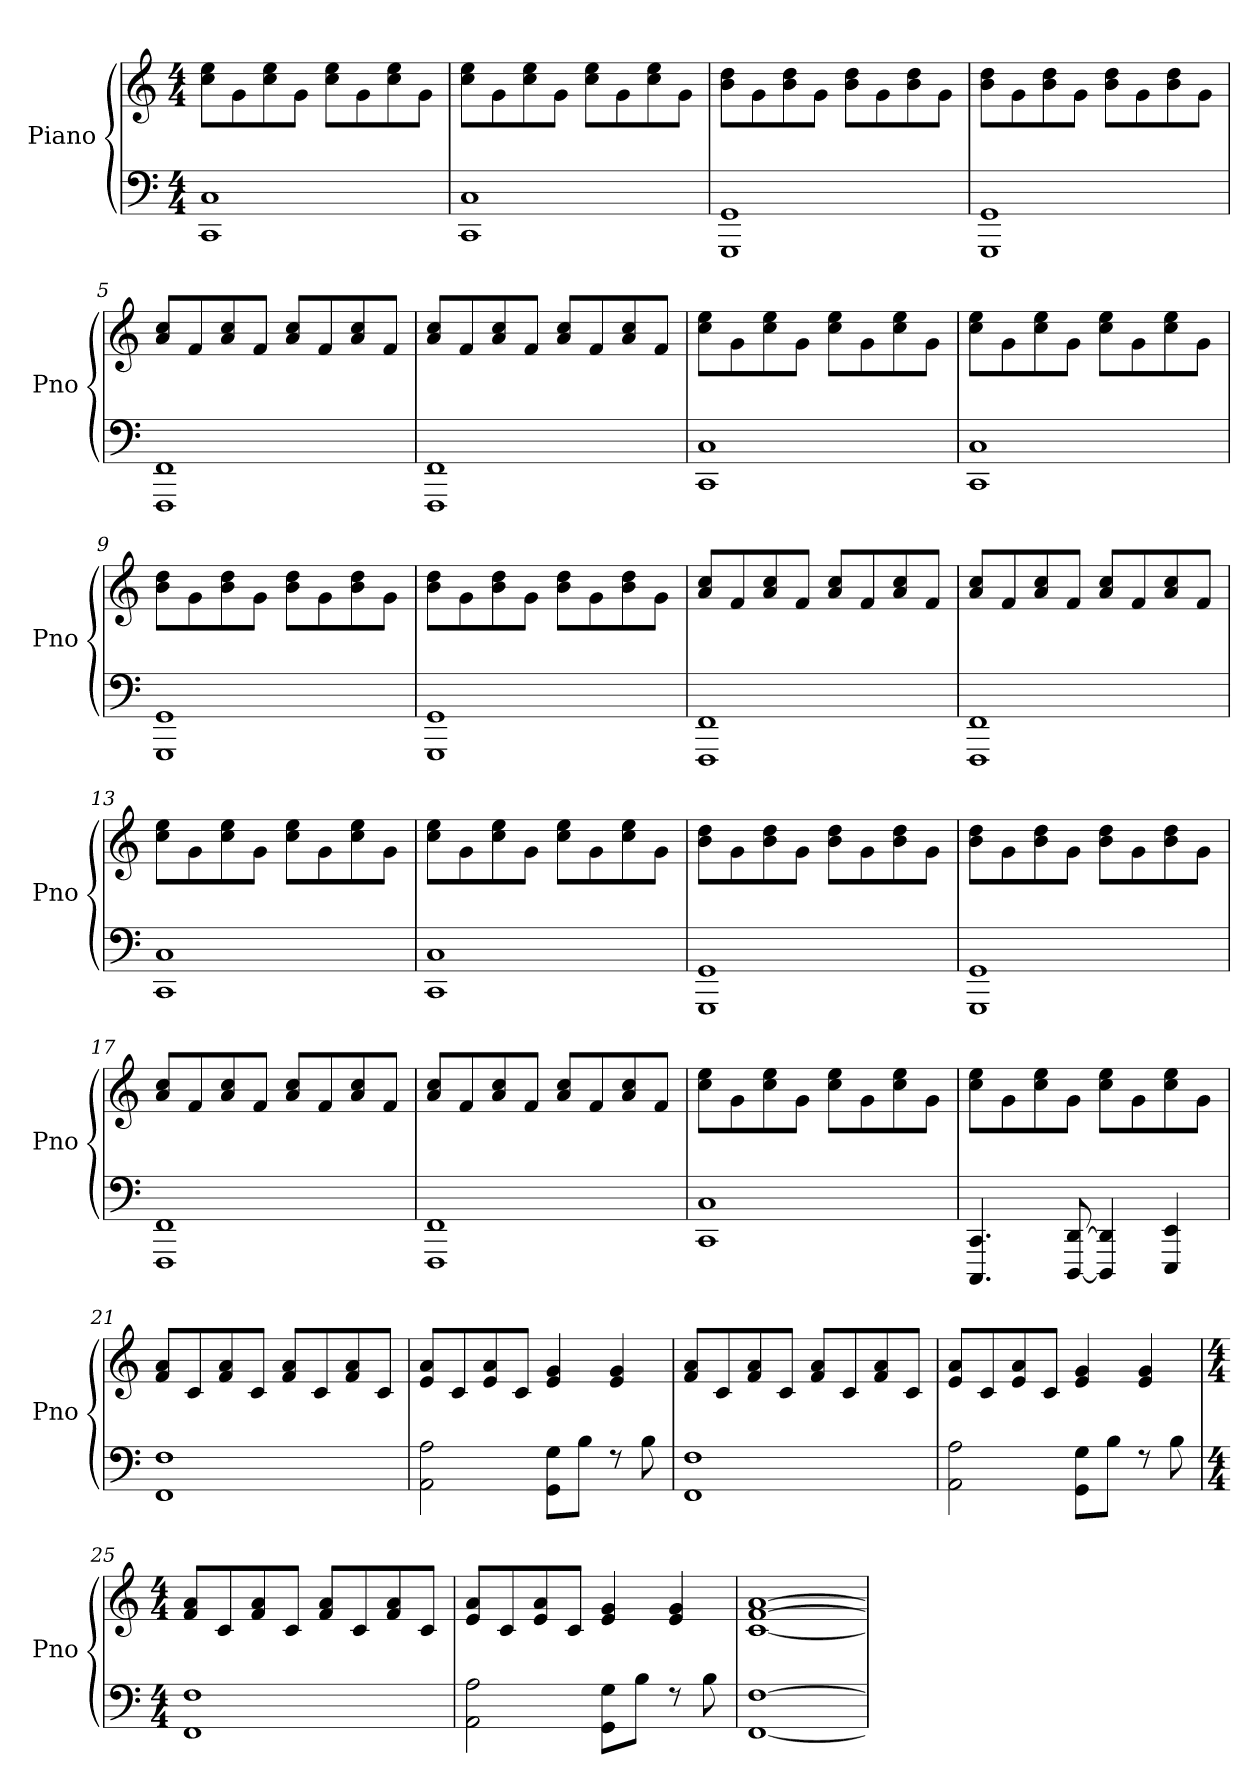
**kern	**kern
*part1	*part1
*staff2	*staff1
*I"Piano	*
*I'Pno	*
*clefF4	*clefG2
*k[]	*k[]
*M4/4	*M4/4
*MM120	*MM120
=1	=1
*^	*
1C	1CC	8cc\ 8ee\L
.	.	8g\
.	.	8cc\ 8ee\
.	.	8g\J
.	.	8cc\ 8ee\L
.	.	8g\
.	.	8cc\ 8ee\
.	.	8g\J
=2	=2	=2
1C	1CC	8cc\ 8ee\L
.	.	8g\
.	.	8cc\ 8ee\
.	.	8g\J
.	.	8cc\ 8ee\L
.	.	8g\
.	.	8cc\ 8ee\
.	.	8g\J
=3	=3	=3
1GG	1GGG	8b\ 8dd\L
.	.	8g\
.	.	8b\ 8dd\
.	.	8g\J
.	.	8b\ 8dd\L
.	.	8g\
.	.	8b\ 8dd\
.	.	8g\J
=4	=4	=4
1GG	1GGG	8b\ 8dd\L
.	.	8g\
.	.	8b\ 8dd\
.	.	8g\J
.	.	8b\ 8dd\L
.	.	8g\
.	.	8b\ 8dd\
.	.	8g\J
!!LO:LB:g=z
=5	=5	=5
1FF	1FFF	8a/ 8cc/L
.	.	8f/
.	.	8a/ 8cc/
.	.	8f/J
.	.	8a/ 8cc/L
.	.	8f/
.	.	8a/ 8cc/
.	.	8f/J
=6	=6	=6
1FF	1FFF	8a/ 8cc/L
.	.	8f/
.	.	8a/ 8cc/
.	.	8f/J
.	.	8a/ 8cc/L
.	.	8f/
.	.	8a/ 8cc/
.	.	8f/J
=7	=7	=7
1C	1CC	8cc\ 8ee\L
.	.	8g\
.	.	8cc\ 8ee\
.	.	8g\J
.	.	8cc\ 8ee\L
.	.	8g\
.	.	8cc\ 8ee\
.	.	8g\J
=8	=8	=8
1C	1CC	8cc\ 8ee\L
.	.	8g\
.	.	8cc\ 8ee\
.	.	8g\J
.	.	8cc\ 8ee\L
.	.	8g\
.	.	8cc\ 8ee\
.	.	8g\J
!!LO:LB:g=z
=9	=9	=9
1GG	1GGG	8b\ 8dd\L
.	.	8g\
.	.	8b\ 8dd\
.	.	8g\J
.	.	8b\ 8dd\L
.	.	8g\
.	.	8b\ 8dd\
.	.	8g\J
=10	=10	=10
1GG	1GGG	8b\ 8dd\L
.	.	8g\
.	.	8b\ 8dd\
.	.	8g\J
.	.	8b\ 8dd\L
.	.	8g\
.	.	8b\ 8dd\
.	.	8g\J
=11	=11	=11
1FF	1FFF	8a/ 8cc/L
.	.	8f/
.	.	8a/ 8cc/
.	.	8f/J
.	.	8a/ 8cc/L
.	.	8f/
.	.	8a/ 8cc/
.	.	8f/J
=12	=12	=12
1FF	1FFF	8a/ 8cc/L
.	.	8f/
.	.	8a/ 8cc/
.	.	8f/J
.	.	8a/ 8cc/L
.	.	8f/
.	.	8a/ 8cc/
.	.	8f/J
!!LO:LB:g=z
=13	=13	=13
1C	1CC	8cc\ 8ee\L
.	.	8g\
.	.	8cc\ 8ee\
.	.	8g\J
.	.	8cc\ 8ee\L
.	.	8g\
.	.	8cc\ 8ee\
.	.	8g\J
=14	=14	=14
1C	1CC	8cc\ 8ee\L
.	.	8g\
.	.	8cc\ 8ee\
.	.	8g\J
.	.	8cc\ 8ee\L
.	.	8g\
.	.	8cc\ 8ee\
.	.	8g\J
=15	=15	=15
1GG	1GGG	8b\ 8dd\L
.	.	8g\
.	.	8b\ 8dd\
.	.	8g\J
.	.	8b\ 8dd\L
.	.	8g\
.	.	8b\ 8dd\
.	.	8g\J
=16	=16	=16
1GG	1GGG	8b\ 8dd\L
.	.	8g\
.	.	8b\ 8dd\
.	.	8g\J
.	.	8b\ 8dd\L
.	.	8g\
.	.	8b\ 8dd\
.	.	8g\J
!!LO:LB:g=z
=17	=17	=17
1FF	1FFF	8a/ 8cc/L
.	.	8f/
.	.	8a/ 8cc/
.	.	8f/J
.	.	8a/ 8cc/L
.	.	8f/
.	.	8a/ 8cc/
.	.	8f/J
=18	=18	=18
1FF	1FFF	8a/ 8cc/L
.	.	8f/
.	.	8a/ 8cc/
.	.	8f/J
.	.	8a/ 8cc/L
.	.	8f/
.	.	8a/ 8cc/
.	.	8f/J
=19	=19	=19
1C	1CC	8cc\ 8ee\L
.	.	8g\
.	.	8cc\ 8ee\
.	.	8g\J
.	.	8cc\ 8ee\L
.	.	8g\
.	.	8cc\ 8ee\
.	.	8g\J
*v	*v	*
=20	=20
4.CCC/ 4.CC/	8cc\ 8ee\L
.	8g\
.	8cc\ 8ee\
[8DDD/ [8DD/	8g\J
4DDD/] 4DD/]	8cc\ 8ee\L
.	8g\
4EEE/ 4EE/	8cc\ 8ee\
.	8g\J
!!LO:PB:g=z
=21	=21
*^	*
1F	1FF	8f/ 8a/L
.	.	8c/
.	.	8f/ 8a/
.	.	8c/J
.	.	8f/ 8a/L
.	.	8c/
.	.	8f/ 8a/
.	.	8c/J
*v	*v	*
=22	=22
2AA\ 2A\	8e/ 8a/L
.	8c/
.	8e/ 8a/
.	8c/J
8GG\ 8G\L	4e/ 4g/
8B\J	.
8rF	4e/ 4g/
8B\	.
=23	=23
*^	*
1F	1FF	8f/ 8a/L
.	.	8c/
.	.	8f/ 8a/
.	.	8c/J
.	.	8f/ 8a/L
.	.	8c/
.	.	8f/ 8a/
.	.	8c/J
*v	*v	*
=24	=24
2AA\ 2A\	8e/ 8a/L
.	8c/
.	8e/ 8a/
.	8c/J
8GG\ 8G\L	4e/ 4g/
8B\J	.
8rF	4e/ 4g/
8B\	.
!!LO:PB:g=z
=25	=25
*M4/4	*M4/4
*^	*
1F	1FF	8f/ 8a/L
.	.	8c/
.	.	8f/ 8a/
.	.	8c/J
.	.	8f/ 8a/L
.	.	8c/
.	.	8f/ 8a/
.	.	8c/J
*v	*v	*
=26	=26
2AA\ 2A\	8e/ 8a/L
.	8c/
.	8e/ 8a/
.	8c/J
8GG\ 8G\L	4e/ 4g/
8B\J	.
8rF	4e/ 4g/
8B\	.
=27	=27
*^	*^
[1F	[1FF	[1f [1a	[1c
*v	*v	*	*
*	*v	*v
=	=
*-	*-
